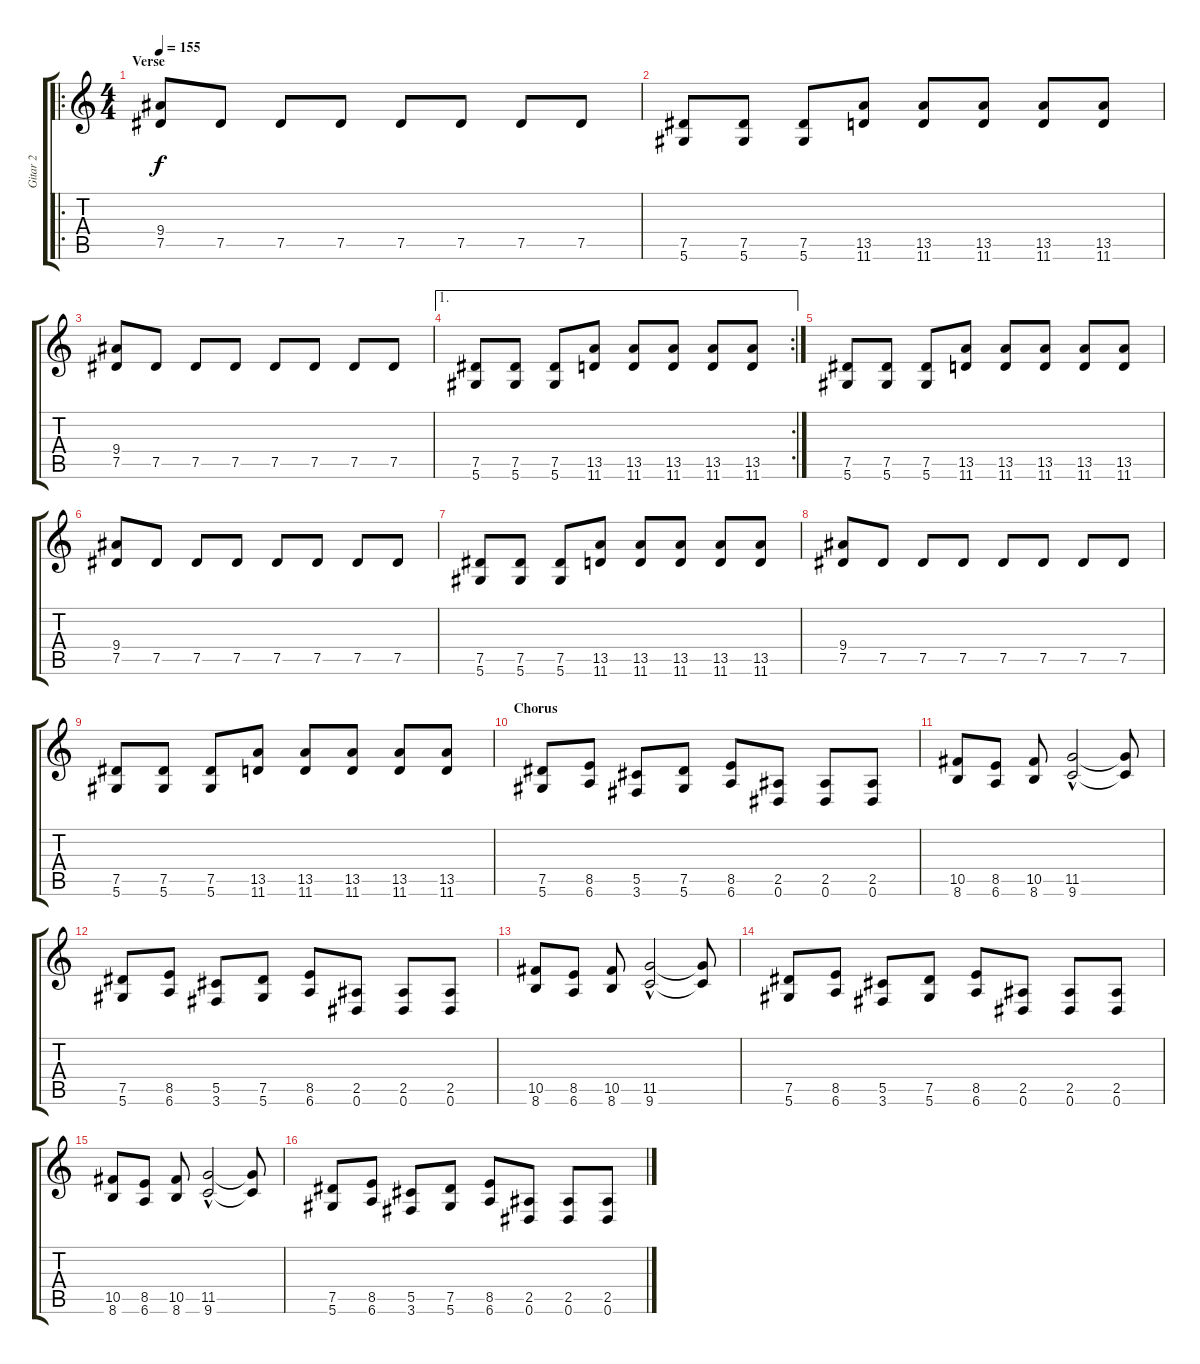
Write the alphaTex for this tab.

\track ("Gitar 2" "Gitar 2") {instrument distortionguitar}
\staff {score tabs}
\tuning (Eb4 Bb3 Gb3 Db3 Ab2 Eb2) {hide}
\ro
\ts (4 4)
\section ("" "Verse")
\tempo 155
\clef g2
\ks c
(9.4 7.5).8{dy f} 7.5.8 7.5.8 7.5.8 7.5.8 7.5.8 7.5.8 7.5.8 |
(7.5 5.6).8 (7.5 5.6).8 (7.5 5.6).8 (13.5 11.6).8 (13.5 11.6).8 (13.5 11.6).8 (13.5 11.6).8 (13.5 11.6).8 |
(9.4 7.5).8 7.5.8 7.5.8 7.5.8 7.5.8 7.5.8 7.5.8 7.5.8 |
\ae 1
\rc 2
(7.5 5.6).8 (7.5 5.6).8 (7.5 5.6).8 (13.5 11.6).8 (13.5 11.6).8 (13.5 11.6).8 (13.5 11.6).8 (13.5 11.6).8 |
(7.5 5.6).8 (7.5 5.6).8 (7.5 5.6).8 (13.5 11.6).8 (13.5 11.6).8 (13.5 11.6).8 (13.5 11.6).8 (13.5 11.6).8 |
(9.4 7.5).8 7.5.8 7.5.8 7.5.8 7.5.8 7.5.8 7.5.8 7.5.8 |
(7.5 5.6).8 (7.5 5.6).8 (7.5 5.6).8 (13.5 11.6).8 (13.5 11.6).8 (13.5 11.6).8 (13.5 11.6).8 (13.5 11.6).8 |
(9.4 7.5).8 7.5.8 7.5.8 7.5.8 7.5.8 7.5.8 7.5.8 7.5.8 |
(7.5 5.6).8 (7.5 5.6).8 (7.5 5.6).8 (13.5 11.6).8 (13.5 11.6).8 (13.5 11.6).8 (13.5 11.6).8 (13.5 11.6).8 |
\section ("" "Chorus")
(7.5 5.6).8 (8.5 6.6).8 (5.5 3.6).8 (7.5 5.6).8 (8.5 6.6).8 (2.5 0.6).8 (2.5 0.6).8 (2.5 0.6).8 |
(10.5 8.6).8 (8.5 6.6).8 (10.5 8.6).8 (11.5 9.6{hac}).2 (11.5{t} 9.6{t}).8 |
(7.5 5.6).8 (8.5 6.6).8 (5.5 3.6).8 (7.5 5.6).8 (8.5 6.6).8 (2.5 0.6).8 (2.5 0.6).8 (2.5 0.6).8 |
(10.5 8.6).8 (8.5 6.6).8 (10.5 8.6).8 (11.5 9.6{hac}).2 (11.5{t} 9.6{t}).8 |
(7.5 5.6).8 (8.5 6.6).8 (5.5 3.6).8 (7.5 5.6).8 (8.5 6.6).8 (2.5 0.6).8 (2.5 0.6).8 (2.5 0.6).8 |
(10.5 8.6).8 (8.5 6.6).8 (10.5 8.6).8 (11.5 9.6{hac}).2 (11.5{t} 9.6{t}).8 |
(7.5 5.6).8 (8.5 6.6).8 (5.5 3.6).8 (7.5 5.6).8 (8.5 6.6).8 (2.5 0.6).8 (2.5 0.6).8 (2.5 0.6).8
